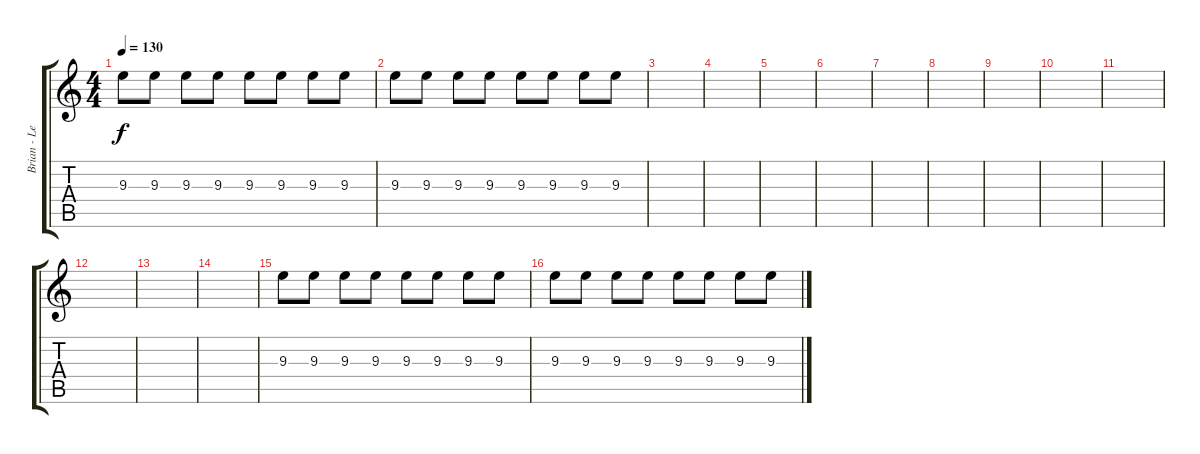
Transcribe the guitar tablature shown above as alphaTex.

\track ("Brian - Lead Guitar" "Brian - Le") {instrument electricguitarjazz}
\staff {score tabs}
\tuning (E4 B3 G3 D3 A2 E2) {hide}
\ts (4 4)
\tempo 130
\clef g2
\ks c
9.3.8{dy f} 9.3.8 9.3.8 9.3.8 9.3.8 9.3.8 9.3.8 9.3.8 |
9.3.8 9.3.8 9.3.8 9.3.8 9.3.8 9.3.8 9.3.8 9.3.8 |
|
|
|
|
|
|
|
|
|
|
|
|
9.3.8 9.3.8 9.3.8 9.3.8 9.3.8 9.3.8 9.3.8 9.3.8 |
9.3.8 9.3.8 9.3.8 9.3.8 9.3.8 9.3.8 9.3.8 9.3.8
